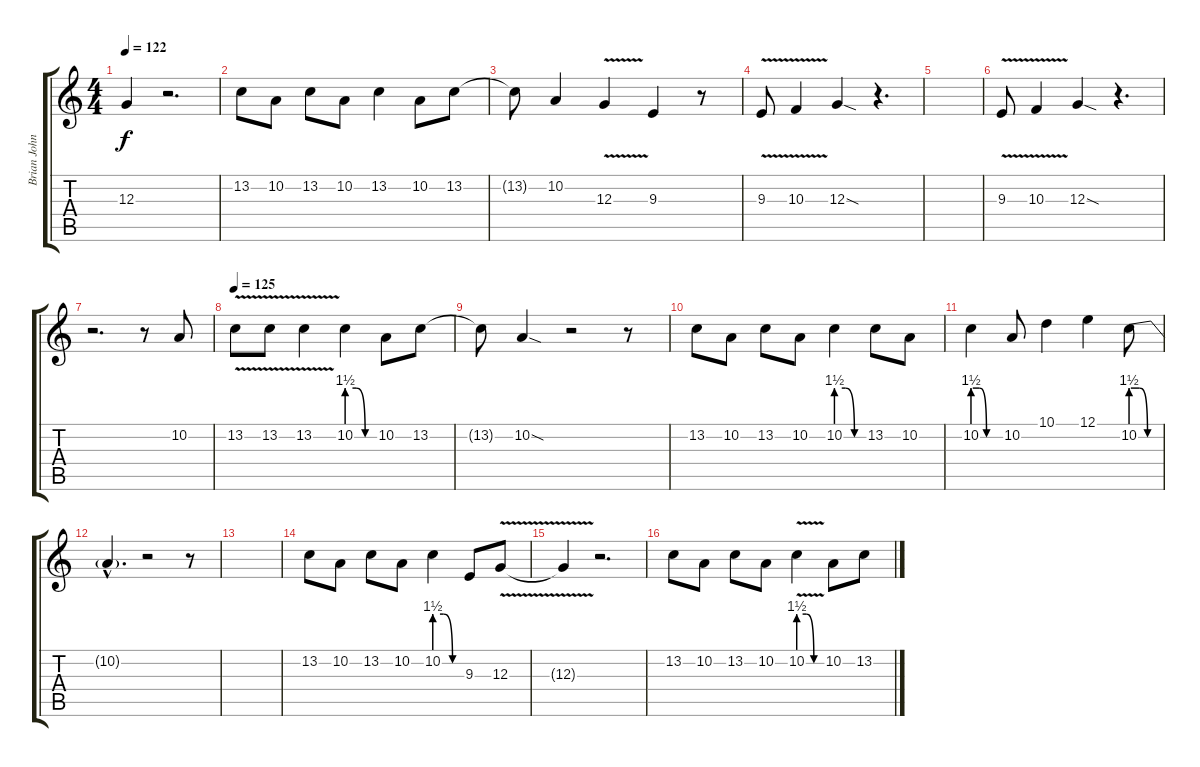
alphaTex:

\track ("Brian Johnson" "Brian John") {instrument lead2sawtooth}
\staff {score tabs}
\tuning (E4 B3 G3 D3 A2 E2) {hide}
\ts (4 4)
\tempo 122
\clef g2
\ks c
12.3{t}.4{dy f} r.2{d} |
13.2.8 10.2.8 13.2.8 10.2.8 13.2.4 10.2.8 13.2.8 |
13.2{t}.8 10.2.4 12.3{v}.4 9.3.4 r.8 |
9.3{v}.8 10.3{v}.4 12.3{sod}.4 r.4{d} |
|
9.3{v}.8 10.3{v}.4 12.3{sod}.4 r.4{d} |
r.2{d} r.8 10.2.8 |
\tempo 125
13.2{v}.8 13.2{v}.8 13.2{v}.4 10.2{be (custom 0 6 20 6 40 0 60 0)}.4 10.2.8 13.2.8 |
13.2{t}.8 10.2{sod}.4 r.2 r.8 |
13.2.8 10.2.8 13.2.8 10.2.8 10.2{be (custom 0 6 20 6 40 0 60 0)}.4 13.2.8 10.2.8 |
10.2{be (custom 0 6 14 6 30 0 40 0 60 0)}.4 10.2.8 10.1.4 12.1.4 10.2{be (custom 0 6 15 6 18 6 35 0 60 0)}.8 |
10.2{hac t}.4{d} r.2 r.8 |
|
13.2.8 10.2.8 13.2.8 10.2.8 10.2{be (custom 0 6 20 6 40 0 60 0)}.4 9.3.8 12.3{v}.8 |
12.3{t}.4 r.2{d} |
13.2.8 10.2.8 13.2.8 10.2.8 10.2{be (custom 0 6 20 6 40 0 60 0) v}.4 10.2.8 13.2.8
